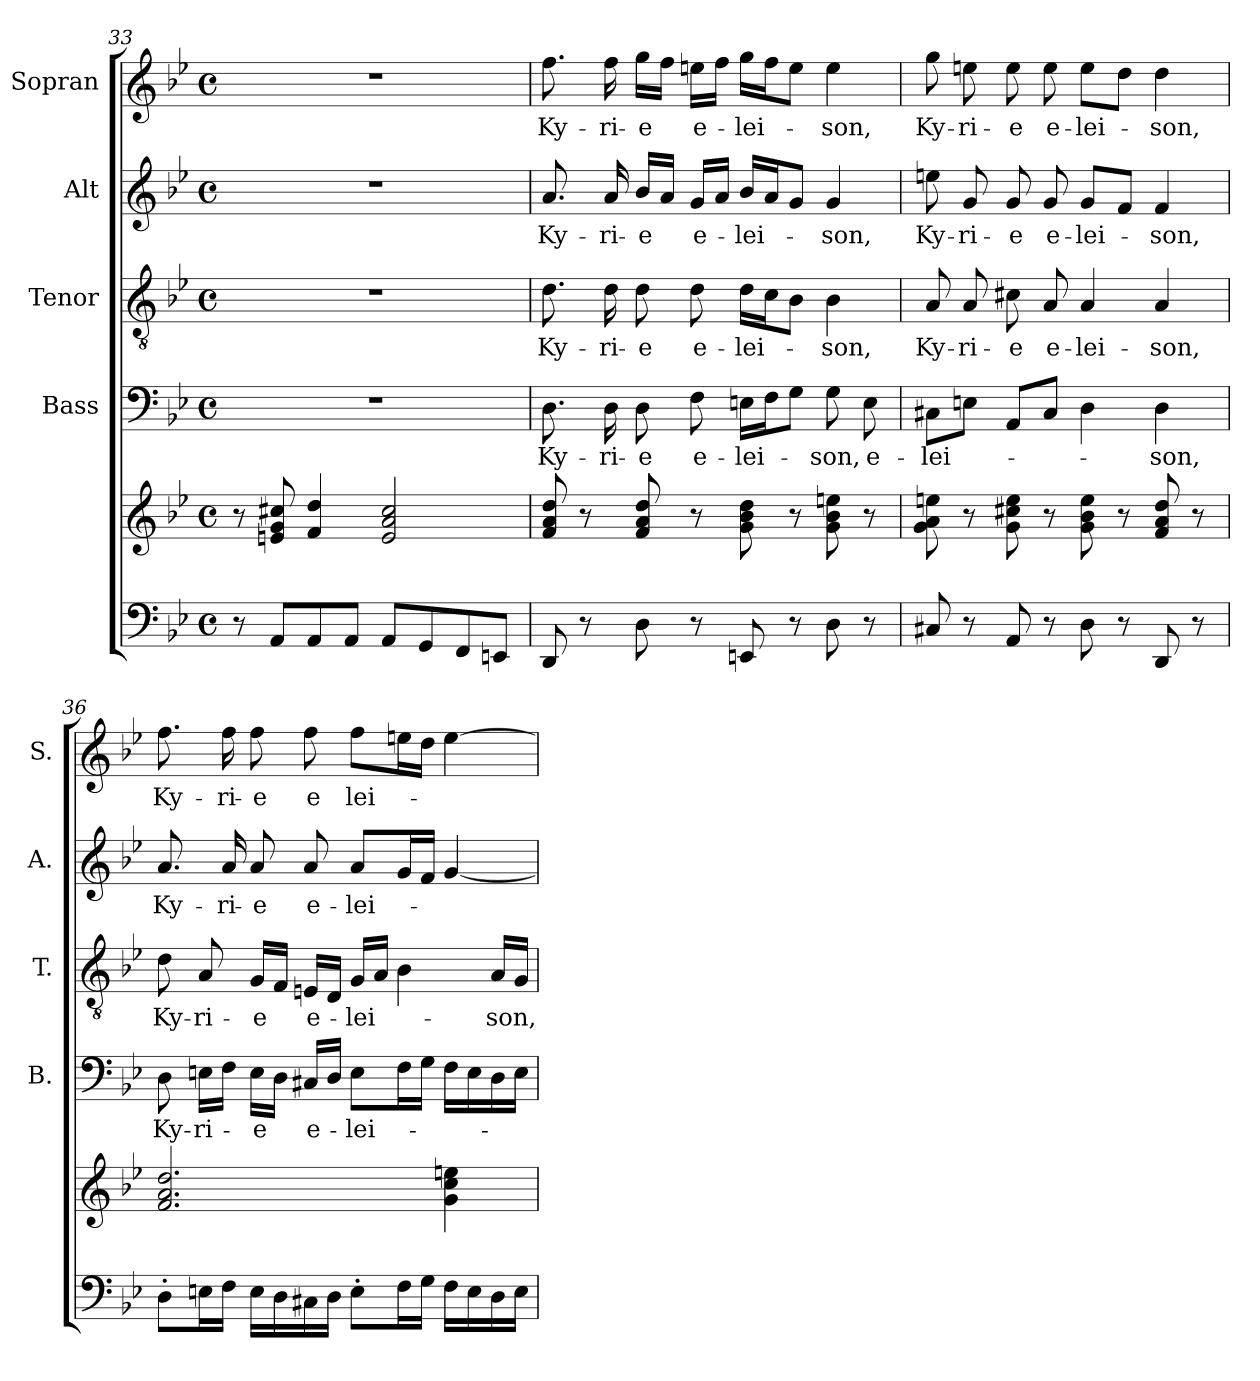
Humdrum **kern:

**kern	**kern	**kern	**text	**kern	**text	**kern	**text	**kern	**text
*part5	*part5	*part4	*part4	*part3	*part3	*part2	*part2	*part1	*part1
*staff6	*staff5	*staff4	*staff4	*staff3	*staff3	*staff2	*staff2	*staff1	*staff1
*	*	*I"Bass	*	*I"Tenor	*	*I"Alt	*	*I"Sopran	*
*	*	*I'B.	*	*I'T.	*	*I'A.	*	*I'S.	*
*clefF4	*clefG2	*clefF4	*	*clefGv2	*	*clefG2	*	*clefG2	*
*k[b-e-]	*k[b-e-]	*k[b-e-]	*	*k[b-e-]	*	*k[b-e-]	*	*k[b-e-]	*
*B-:	*B-:	*B-:	*	*B-:	*	*B-:	*	*B-:	*
*M4/4	*M4/4	*M4/4	*	*M4/4	*	*M4/4	*	*M4/4	*
*met(c)	*met(c)	*met(c)	*	*met(c)	*	*met(c)	*	*met(c)	*
=33	=33	=33	=33	=33	=33	=33	=33	=33	=33
8r	8r	1r	.	1r	.	1r	.	1r	.
8AA/L	8en/ 8g/ 8cc#X/	.	.	.	.	.	.	.	.
8AA/	4f/ 4dd/	.	.	.	.	.	.	.	.
8AA/J	.	.	.	.	.	.	.	.	.
8AA/L	2e/ 2a/ 2cc#/	.	.	.	.	.	.	.	.
8GG/	.	.	.	.	.	.	.	.	.
8FF/	.	.	.	.	.	.	.	.	.
8EEn/J	.	.	.	.	.	.	.	.	.
=34	=34	=34	=34	=34	=34	=34	=34	=34	=34
!	!	!	!LO:LY:b	!	!LO:LY:b	!	!LO:LY:b	!	!LO:LY:b
8DD/	8f/ 8a/ 8dd/	8.D\	Ky-	8.d\	Ky-	8.a/	Ky-	8.ff\	Ky-
8r	8r	.	.	.	.	.	.	.	.
!	!	!	!LO:LY:b	!	!LO:LY:b	!	!LO:LY:b	!	!LO:LY:b
.	.	16D\	-ri-	16d\	-ri-	16a/	-ri-	16ff\	-ri-
!	!	!	!LO:LY:b	!	!LO:LY:b	!	!LO:LY:b	!	!LO:LY:b
8D\	8f/ 8a/ 8dd/	8D\	-e	8d\	-e	16b-/LL	-e	16gg\LL	-e
.	.	.	.	.	.	16a/JJ	.	16ff\JJ	.
!	!	!	!LO:LY:b	!	!LO:LY:b	!	!LO:LY:b	!	!LO:LY:b
8r	8r	8F\	e-	8d\	e-	16g/LL	e-	16een\LL	e-
.	.	.	.	.	.	16a/JJ	.	16ff\JJ	.
!	!	!	!LO:LY:b	!	!LO:LY:b	!	!LO:LY:b	!	!LO:LY:b
8EEn/	8g\ 8b-\ 8dd\	16En\LL	-lei-	16d\LL	-lei-	16b-/LL	-lei-	16gg\LL	-lei-
.	.	16F\J	.	16c\J	.	16a/J	.	16ff\J	.
8r	8r	8G\J	.	8B-\J	.	8g/J	.	8ee\J	.
!	!	!	!LO:LY:b	!	!LO:LY:b	!	!LO:LY:b	!	!LO:LY:b
8D\	8g\ 8b-\ 8een\	8G\	-son,	4B-\	-son,	4g/	-son,	4ee\	-son,
!	!	!	!LO:LY:b	!	!	!	!	!	!
8r	8r	8E\	e-	.	.	.	.	.	.
=35	=35	=35	=35	=35	=35	=35	=35	=35	=35
!	!	!	!LO:LY:b	!	!LO:LY:b	!	!LO:LY:b	!	!LO:LY:b
8C#X/	8g\ 8a\ 8een\	8C#X\L	-lei-	8A/	Ky-	8een\	Ky-	8gg\	Ky-
!	!	!	!	!	!LO:LY:b	!	!LO:LY:b	!	!LO:LY:b
8r	8r	8En\J	.	8A/	-ri-	8g/	-ri-	8een\	-ri-
!	!	!	!	!	!LO:LY:b	!	!LO:LY:b	!	!LO:LY:b
8AA/	8g\ 8cc#X\ 8ee\	8AA/L	.	8c#X\	-e	8g/	-e	8ee\	-e
!	!	!	!	!	!LO:LY:b	!	!LO:LY:b	!	!LO:LY:b
8r	8r	8C#/J	.	8A/	e-	8g/	e-	8ee\	e-
!	!	!	!	!	!LO:LY:b	!	!LO:LY:b	!	!LO:LY:b
8D\	8g\ 8b-\ 8ee\	4D\	.	4A/	-lei-	8g/L	-lei-	8ee\L	-lei-
8r	8r	.	.	.	.	8f/J	.	8dd\J	.
!	!	!	!LO:LY:b	!	!LO:LY:b	!	!LO:LY:b	!	!LO:LY:b
8DD/	8f/ 8a/ 8dd/	4D\	-son,	4A/	-son,	4f/	-son,	4dd\	-son,
8r	8r	.	.	.	.	.	.	.	.
!!LO:LB:g=z
=36	=36	=36	=36	=36	=36	=36	=36	=36	=36
!	!	!	!LO:LY:b	!	!LO:LY:b	!	!LO:LY:b	!	!LO:LY:b
8D'>\L	2.f/ 2.a/ 2.dd/	8D\	Ky-	8d\	Ky-	8.a/	Ky-	8.ff\	Ky-
!	!	!	!LO:LY:b	!	!LO:LY:b	!	!	!	!
16En\L	.	16En\LL	-ri-	8A/	-ri-	.	.	.	.
!	!	!	!	!	!	!	!LO:LY:b	!	!LO:LY:b
16F\JJ	.	16F\JJ	.	.	.	16a/	-ri-	16ff\	-ri-
!	!	!	!LO:LY:b	!	!LO:LY:b	!	!LO:LY:b	!	!LO:LY:b
16E\LL	.	16E\LL	-e	16G/LL	-e	8a/	-e	8ff\	-e
16D\	.	16D\JJ	.	16F/JJ	.	.	.	.	.
!	!	!	!LO:LY:b	!	!LO:LY:b	!	!LO:LY:b	!	!LO:LY:b
16C#X\	.	16C#X/LL	e-	16En/LL	e-	8a/	e-	8ff\	e
16D\JJ	.	16D/JJ	.	16D/JJ	.	.	.	.	.
!	!	!	!LO:LY:b	!	!LO:LY:b	!	!LO:LY:b	!	!LO:LY:b
8E'>\L	.	8E\L	-lei-	16G/LL	-lei-	8a/L	-lei-	8ff\L	lei-
.	.	.	.	16A/JJ	.	.	.	.	.
16F\L	.	16F\L	.	4B-\	.	16g/L	.	16een\L	.
16G\JJ	.	16G\JJ	.	.	.	16f/JJ	.	16dd\JJ	.
16F\LL	4g\ 4cc\ 4een\	16F\LL	.	.	.	[4g/	.	[4ee\	.
16E\	.	16E\	.	.	.	.	.	.	.
!	!	!	!	!	!LO:LY:b	!	!	!	!
16D\	.	16D\	.	16A/LL	-son,	.	.	.	.
16E\JJ	.	16E\JJ	.	16G/JJ	.	.	.	.	.
=	=	=	=	=	=	=	=	=	=
*-	*-	*-	*-	*-	*-	*-	*-	*-	*-
